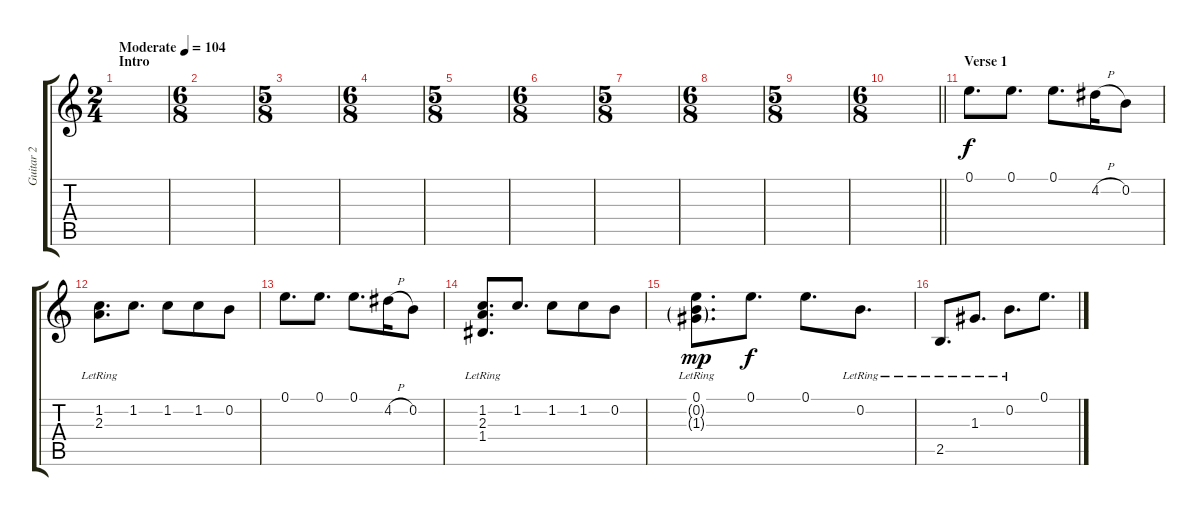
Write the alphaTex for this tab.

\track ("Guitar 2" "Guitar 2") {instrument distortionguitar}
\staff {score tabs}
\tuning (E4 B3 G3 D3 A2 E2) {hide}
\ts (2 4)
\section ("" "Intro")
\tempo (104 "Moderate")
\clef g2
\ks c
|
\ts (6 8)
|
\ts (5 8)
|
\ts (6 8)
|
\ts (5 8)
|
\ts (6 8)
|
\ts (5 8)
|
\ts (6 8)
|
\ts (5 8)
|
\ts (6 8)
\barLineRight lightlight
|
\section ("" "Verse 1")
0.1.8{d} 0.1.8{d} 0.1.8{d} 4.2{h}.16 0.2.8 |
(1.2 2.3{lr}).8{d} 1.2.8{d} 1.2.8 1.2.8 0.2.8 |
0.1.8{d} 0.1.8{d} 0.1.8{d} 4.2{h}.16 0.2.8 |
(1.2 2.3{lr} 1.4{lr}).8{d} 1.2.8{d} 1.2.8 1.2.8 0.2.8 |
(0.1 0.2{g lr} 1.3{g lr}).8{d dy mp} 0.1.8{d dy f} 0.1.8{d} 0.2{lr}.8{d} |
2.5{lr}.8{d} 1.3{lr}.8{d} 0.2{lr}.8{d} 0.1.8{d}
